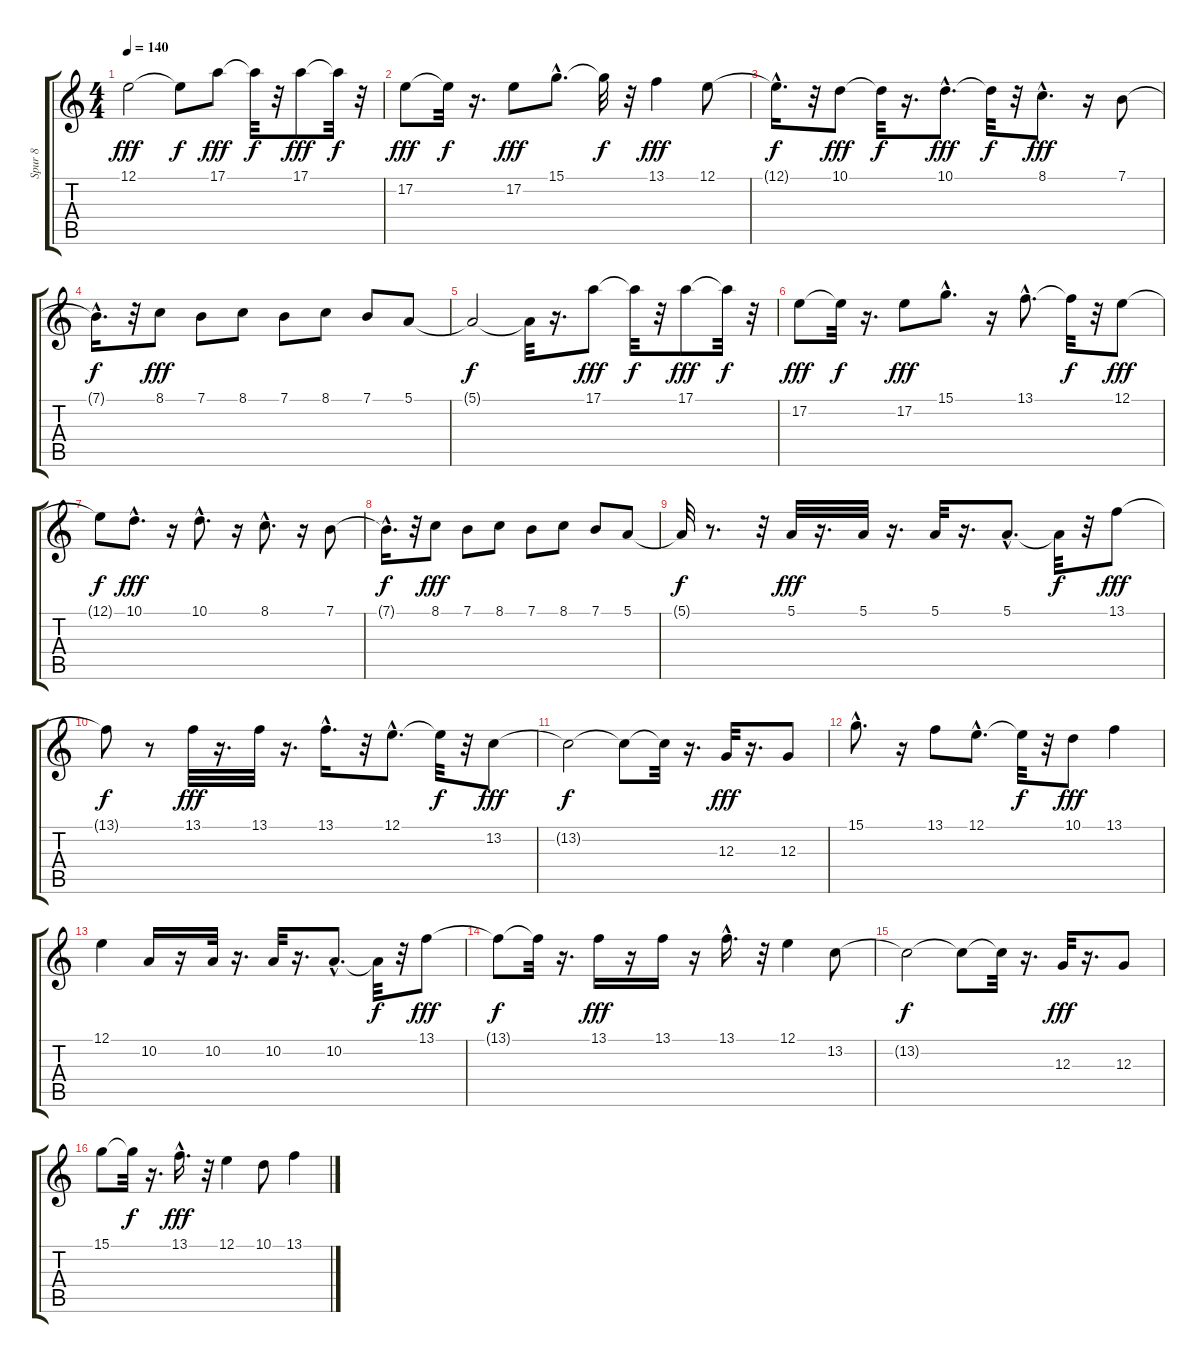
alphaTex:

\track ("Spur 8" "Spur 8") {instrument acousticgrandpiano}
\staff {score tabs}
\tuning (E4 B3 G3 D3 A2 E2) {hide}
\ts (4 4)
\tempo 140
\clef g2
\ks c
12.1.2{dy fff} 12.1{t}.8{dy f} 17.1.8{dy fff} 17.1{t}.32{dy f} r.32 17.1.8{dy fff} 17.1{t}.32{dy f} r.32 |
17.2.8{dy fff} 17.2{t}.32{dy f} r.16{d} 17.2.8{dy fff} 15.1{hac}.8{d} 15.1{t}.32{dy f} r.32 13.1.4{dy fff} 12.1.8 |
12.1{hac t}.16{d dy f} r.32 10.1.8{dy fff} 10.1{t}.32{dy f} r.16{d} 10.1{hac}.8{d dy fff} 10.1{t}.32{dy f} r.32 8.1{hac}.8{d dy fff} r.16 7.1.8 |
7.1{hac t}.16{d dy f} r.32 8.1.8{dy fff} 7.1.8 8.1.8 7.1.8 8.1.8 7.1.8 5.1.8 |
5.1{t}.2{dy f} 5.1{t}.32 r.16{d} 17.1.8{dy fff} 17.1{t}.32{dy f} r.32 17.1.8{dy fff} 17.1{t}.32{dy f} r.32 |
17.2.8{dy fff} 17.2{t}.32{dy f} r.16{d} 17.2.8{dy fff} 15.1{hac}.8{d} r.16 13.1{hac}.8{d} 13.1{t}.32{dy f} r.32 12.1.8{dy fff} |
12.1{t}.8{dy f} 10.1{hac}.8{d dy fff} r.16 10.1{hac}.8{d} r.16 8.1{hac}.8{d} r.16 7.1.8 |
7.1{hac t}.16{d dy f} r.32 8.1.8{dy fff} 7.1.8 8.1.8 7.1.8 8.1.8 7.1.8 5.1.8 |
5.1{t}.32{dy f} r.8{d} r.32 5.1.32{dy fff} r.16{d} 5.1.32 r.16{d} 5.1.32 r.16{d} 5.1{hac}.8{d} 5.1{t}.32{dy f} r.32 13.1.8{dy fff} |
13.1{t}.8{dy f} r.8 13.1.32{dy fff} r.16{d} 13.1.32 r.16{d} 13.1{hac}.16{d} r.32 12.1{hac}.8{d} 12.1{t}.32{dy f} r.32 13.2.8{dy fff} |
13.2{t}.2{dy f} 13.2{t}.8 13.2{t}.32 r.16{d} 12.3.32{dy fff} r.16{d} 12.3.8 |
15.1{hac}.8{d} r.16 13.1.8 12.1{hac}.8{d} 12.1{t}.32{dy f} r.32 10.1.8{dy fff} 13.1.4 |
12.1.4 10.2.16 r.16 10.2.32 r.16{d} 10.2.32 r.16{d} 10.2{hac}.8{d} 10.2{t}.32{dy f} r.32 13.1.8{dy fff} |
13.1{t}.8{dy f} 13.1{t}.32 r.16{d} 13.1.16{dy fff} r.16 13.1.16 r.16 13.1{hac}.16{d} r.32 12.1.4 13.2.8 |
13.2{t}.2{dy f} 13.2{t}.8 13.2{t}.32 r.16{d} 12.3.32{dy fff} r.16{d} 12.3.8 |
15.1.8 15.1{t}.32{dy f} r.16{d} 13.1{hac}.16{d dy fff} r.32 12.1.4 10.1.8 13.1.4
